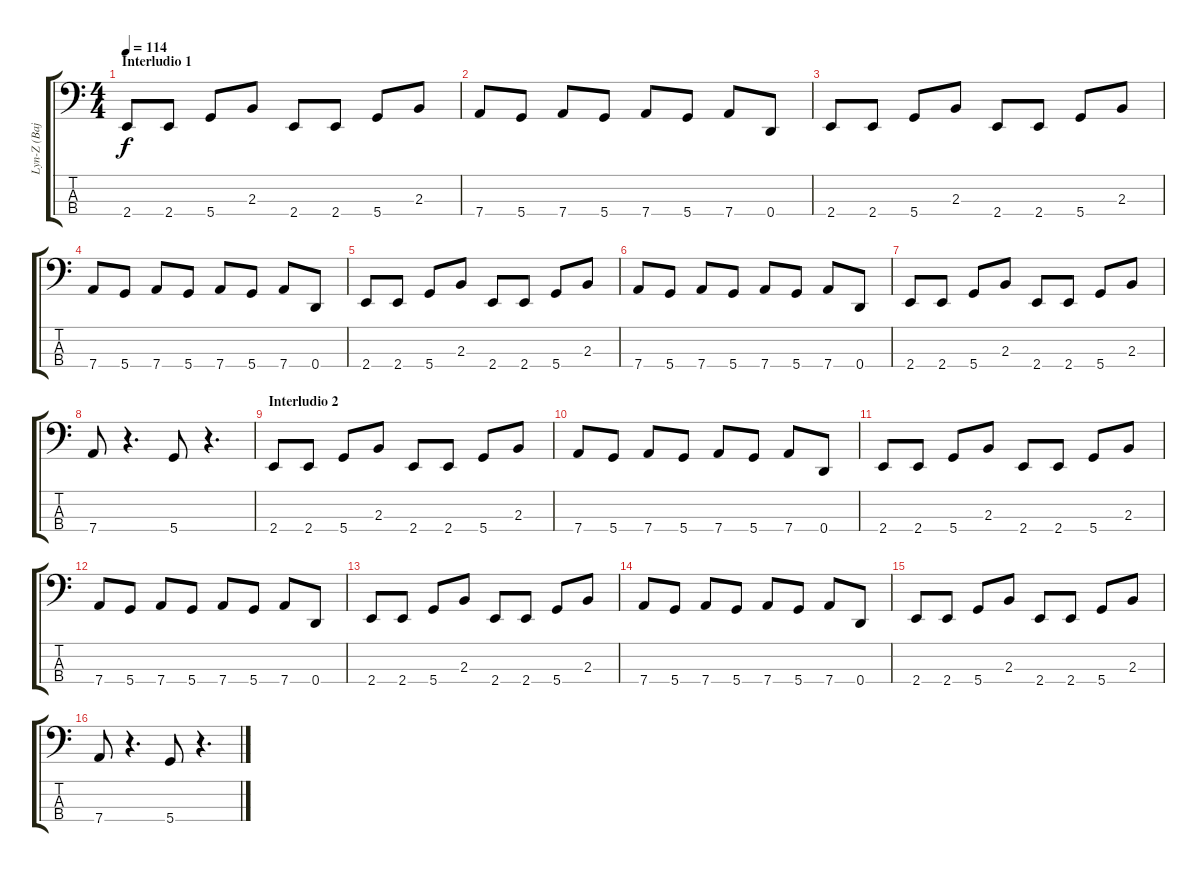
\track ("Lyn-Z (Bajo)" "Lyn-Z (Baj") {instrument electricbassfinger}
\staff {score tabs}
\tuning (G2 D2 A1 D1) {hide}
\ts (4 4)
\section ("" "Interludio 1")
\tempo 114
\clef f4
\ks c
2.4.8{dy f} 2.4.8 5.4.8 2.3.8 2.4.8 2.4.8 5.4.8 2.3.8 |
7.4.8 5.4.8 7.4.8 5.4.8 7.4.8 5.4.8 7.4.8 0.4.8 |
2.4.8 2.4.8 5.4.8 2.3.8 2.4.8 2.4.8 5.4.8 2.3.8 |
7.4.8 5.4.8 7.4.8 5.4.8 7.4.8 5.4.8 7.4.8 0.4.8 |
2.4.8 2.4.8 5.4.8 2.3.8 2.4.8 2.4.8 5.4.8 2.3.8 |
7.4.8 5.4.8 7.4.8 5.4.8 7.4.8 5.4.8 7.4.8 0.4.8 |
2.4.8 2.4.8 5.4.8 2.3.8 2.4.8 2.4.8 5.4.8 2.3.8 |
7.4.8 r.4{d} 5.4.8 r.4{d} |
\section ("" "Interludio 2")
2.4.8 2.4.8 5.4.8 2.3.8 2.4.8 2.4.8 5.4.8 2.3.8 |
7.4.8 5.4.8 7.4.8 5.4.8 7.4.8 5.4.8 7.4.8 0.4.8 |
2.4.8 2.4.8 5.4.8 2.3.8 2.4.8 2.4.8 5.4.8 2.3.8 |
7.4.8 5.4.8 7.4.8 5.4.8 7.4.8 5.4.8 7.4.8 0.4.8 |
2.4.8 2.4.8 5.4.8 2.3.8 2.4.8 2.4.8 5.4.8 2.3.8 |
7.4.8 5.4.8 7.4.8 5.4.8 7.4.8 5.4.8 7.4.8 0.4.8 |
2.4.8 2.4.8 5.4.8 2.3.8 2.4.8 2.4.8 5.4.8 2.3.8 |
7.4.8 r.4{d} 5.4.8 r.4{d}
